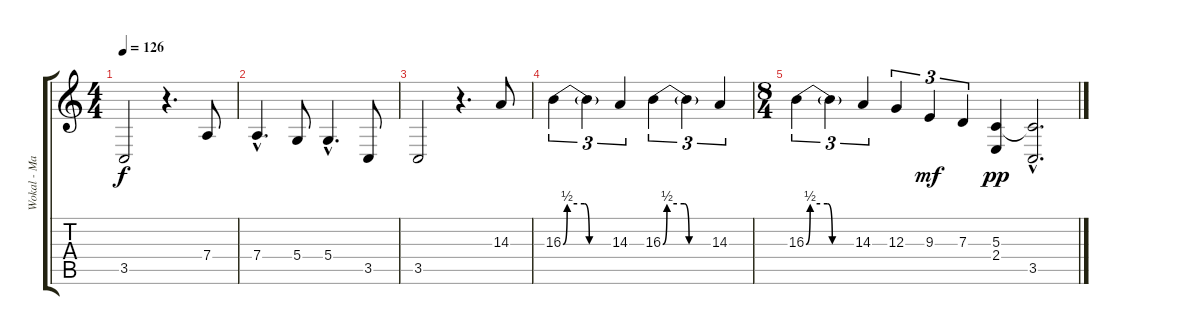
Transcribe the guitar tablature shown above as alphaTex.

\track ("Wokal - Maleo" "Wokal - Ma") {instrument oboe}
\staff {score tabs}
\tuning (E4 B3 G3 D3 A2 D2) {hide}
\ts (4 4)
\tempo 126
\clef g2
\ks c
3.5.2{dy f} r.4{d} 7.4.8 |
7.4{hac}.4{d} 5.4.8 5.4{hac}.4{d} 3.5.8 |
3.5.2 r.4{d} 14.3.8 |
16.3{be (custom 0 0 5 2 26 2 32 0 60 0)}.4{tu (3 2)} 16.3{t}.4{tu (3 2)} 14.3.4{tu (3 2)} 16.3{be (custom 0 0 5 2 26 2 32 0 60 0)}.4{tu (3 2)} 16.3{t}.4{tu (3 2)} 14.3.4{tu (3 2)} |
\ts (8 4)
16.3{be (custom 0 0 5 2 26 2 32 0 60 0)}.4{tu (3 2)} 16.3{t}.4{tu (3 2)} 14.3.4{tu (3 2)} 12.3.4{tu (3 2)} 9.3.4{tu (3 2) dy mf} 7.3.4{tu (3 2)} (5.3 2.4).4{dy pp} (5.3{hac t} 3.5{hac}).2{d}
